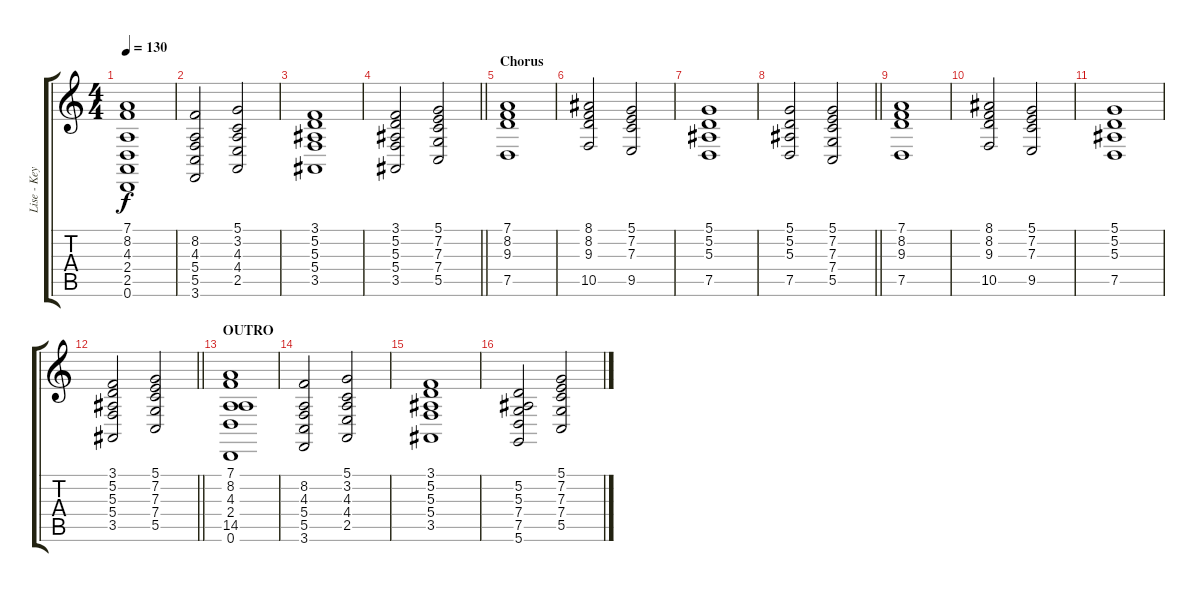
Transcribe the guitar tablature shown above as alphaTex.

\track ("Lise - Keyboards" "Lise - Key") {instrument synthstrings2}
\staff {score tabs}
\tuning (D4 A3 F3 C3 G2 D2) {hide}
\ts (4 4)
\tempo 130
\clef g2
\ks c
(7.1 8.2 4.3 2.4 2.5 0.6).1{dy f} |
(8.2 4.3 5.4 5.5 3.6).2 (5.1 3.2 4.3 4.4 2.5).2 |
(3.1 5.2 5.3 5.4 3.5).1 |
\barLineRight lightlight
(3.1 5.2 5.3 5.4 3.5).2 (5.1 7.2 7.3 7.4 5.5).2 |
\section ("" "Chorus")
(7.1 8.2 9.3 7.5).1 |
(8.1 8.2 9.3 10.5).2 (5.1 7.2 7.3 9.5).2 |
(5.1 5.2 5.3 7.5).1 |
\barLineRight lightlight
(5.1 5.2 5.3 7.5).2 (5.1 7.2 7.3 7.4 5.5).2 |
(7.1 8.2 9.3 7.5).1 |
(8.1 8.2 9.3 10.5).2 (5.1 7.2 7.3 9.5).2 |
(5.1 5.2 5.3 7.5).1 |
\barLineRight lightlight
(3.1 5.2 5.3 5.4 3.5).2 (5.1 7.2 7.3 7.4 5.5).2 |
\section ("" "OUTRO")
(7.1 8.2 4.3 2.4 14.5 0.6).1 |
(8.2 4.3 5.4 5.5 3.6).2 (5.1 3.2 4.3 4.4 2.5).2 |
(3.1 5.2 5.3 5.4 3.5).1 |
(5.2 5.3 7.4 7.5 5.6).2 (5.1 7.2 7.3 7.4 5.5).2
